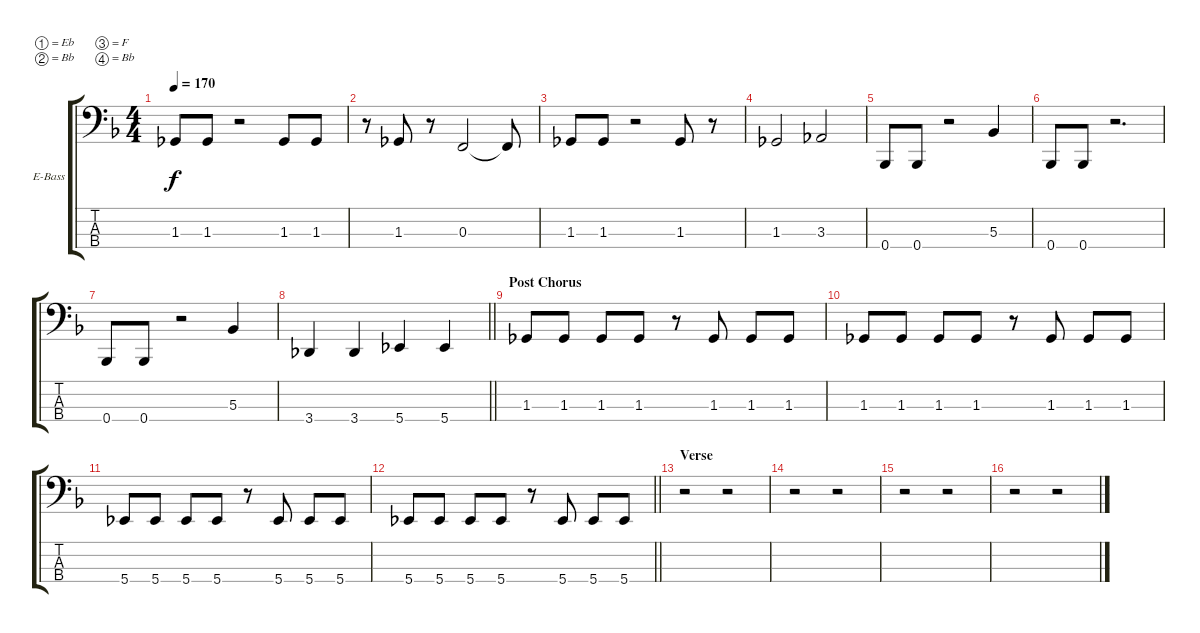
\bracketExtendMode groupsimilarinstruments
\firstSystemTrackNameOrientation horizontal
\otherSystemsTrackNameOrientation horizontal
\track ("Peter Iwers" "E-Bass") {instrument electricbasspick}
\staff {score tabs}
\tuning (Eb2 Bb1 F1 Bb0)
\ts (4 4)
\tempo 170
\clef f4
\scale
0.310513
\ks dminor
1.3.8{dy f} 1.3.8 r.2 1.3.8 1.3.8 |
\scale
0.378973 r.8 1.3.8 r.8 0.3.2 0.3{t}.8 |
\scale
0.310513 1.3.8 1.3.8 r.2 1.3.8 r.8 |
\scale
0.300971 1.3.2 3.3.2 |
\scale
0.375405 0.4.8 0.4.8 r.2 5.3.4 |
\scale
0.323625 0.4.8 0.4.8 r.2{d} |
\scale
0.291457 0.4.8 0.4.8 r.2 5.3.4 |
\scale
0.30402
\barLineRight lightlight
3.4.4 3.4.4 5.4.4 5.4.4 |
\section ("" "Post Chorus")
\scale
0.404523 1.3.8 1.3.8 1.3.8 1.3.8 r.8 1.3.8 1.3.8 1.3.8 |
\scale
0.333333 1.3.8 1.3.8 1.3.8 1.3.8 r.8 1.3.8 1.3.8 1.3.8 |
\scale
0.333333 5.4.8 5.4.8 5.4.8 5.4.8 r.8 5.4.8 5.4.8 5.4.8 |
\scale
0.333333
\barLineRight lightlight
5.4.8 5.4.8 5.4.8 5.4.8 r.8 5.4.8 5.4.8 5.4.8 |
\section ("" "Verse")
\scale
0.333333 r.2 r.2 |
\scale
0.333333 r.2 r.2 |
\scale
0.333333 r.2 r.2 |
\scale
0.35249 r.2 r.2
